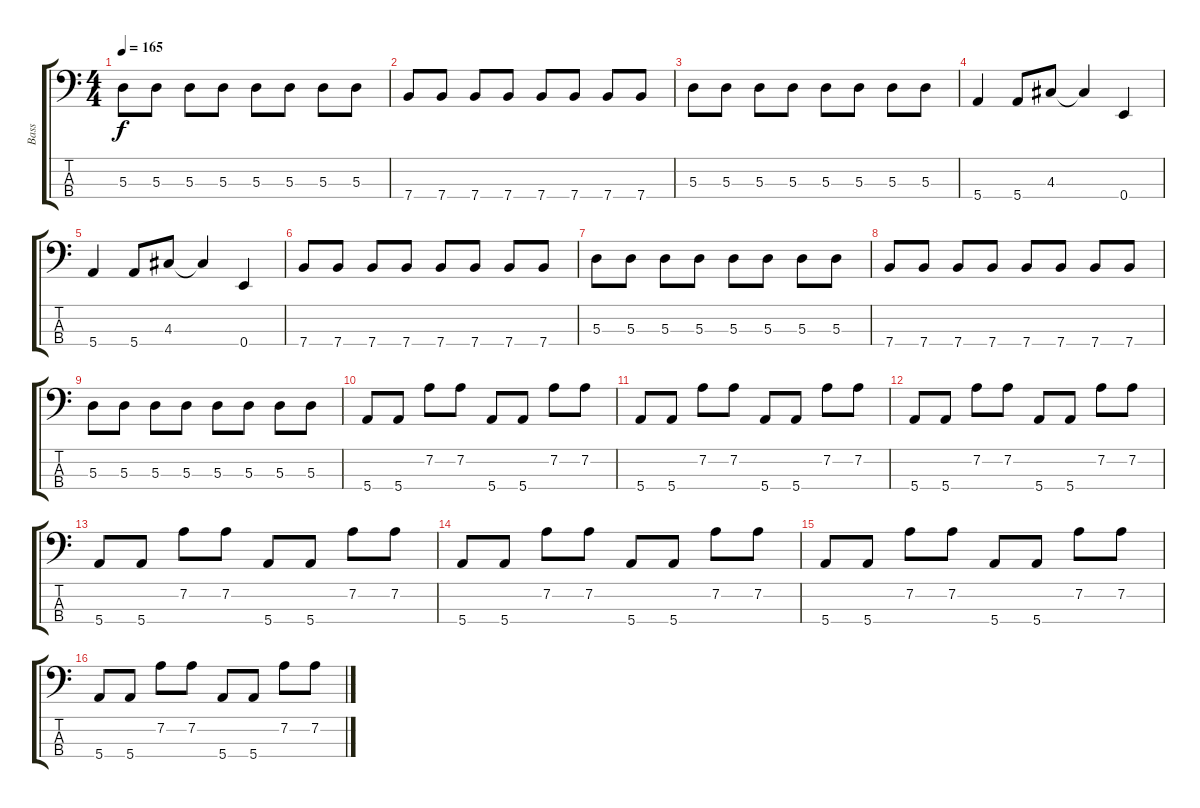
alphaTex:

\track ("Bass" "Bass") {instrument electricbassfinger}
\staff {score tabs}
\tuning (G2 D2 A1 E1) {hide}
\ts (4 4)
\tempo 165
\clef f4
\ks c
5.3.8{dy f} 5.3.8 5.3.8 5.3.8 5.3.8 5.3.8 5.3.8 5.3.8 |
7.4.8 7.4.8 7.4.8 7.4.8 7.4.8 7.4.8 7.4.8 7.4.8 |
5.3.8 5.3.8 5.3.8 5.3.8 5.3.8 5.3.8 5.3.8 5.3.8 |
5.4.4 5.4.8 4.3.8 4.3{t}.4 0.4.4 |
5.4.4 5.4.8 4.3.8 4.3{t}.4 0.4.4 |
7.4.8 7.4.8 7.4.8 7.4.8 7.4.8 7.4.8 7.4.8 7.4.8 |
5.3.8 5.3.8 5.3.8 5.3.8 5.3.8 5.3.8 5.3.8 5.3.8 |
7.4.8 7.4.8 7.4.8 7.4.8 7.4.8 7.4.8 7.4.8 7.4.8 |
5.3.8 5.3.8 5.3.8 5.3.8 5.3.8 5.3.8 5.3.8 5.3.8 |
5.4.8 5.4.8 7.2.8 7.2.8 5.4.8 5.4.8 7.2.8 7.2.8 |
5.4.8 5.4.8 7.2.8 7.2.8 5.4.8 5.4.8 7.2.8 7.2.8 |
5.4.8 5.4.8 7.2.8 7.2.8 5.4.8 5.4.8 7.2.8 7.2.8 |
5.4.8 5.4.8 7.2.8 7.2.8 5.4.8 5.4.8 7.2.8 7.2.8 |
5.4.8 5.4.8 7.2.8 7.2.8 5.4.8 5.4.8 7.2.8 7.2.8 |
5.4.8 5.4.8 7.2.8 7.2.8 5.4.8 5.4.8 7.2.8 7.2.8 |
5.4.8 5.4.8 7.2.8 7.2.8 5.4.8 5.4.8 7.2.8 7.2.8
